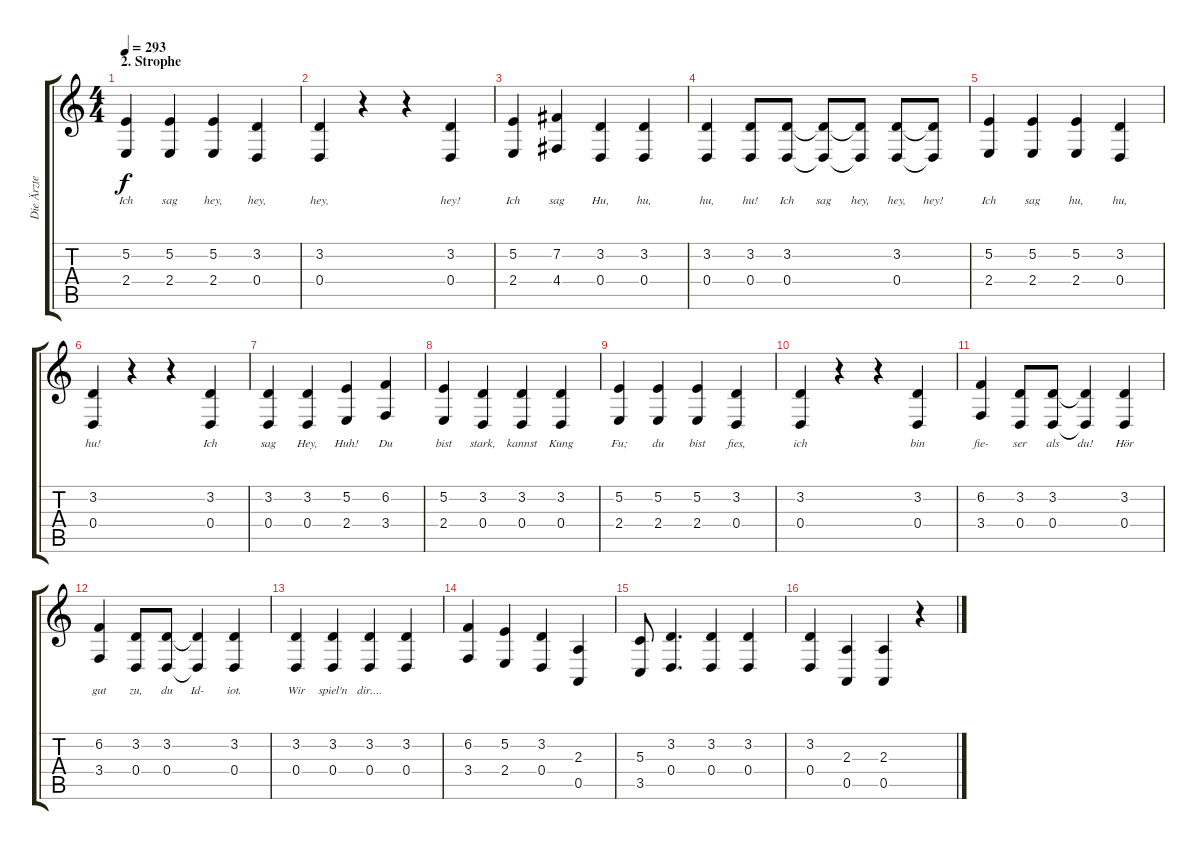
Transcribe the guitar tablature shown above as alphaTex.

\track ("Die Ärzte - Gesang" "Die Ärzte ") {instrument lead6voice}
\staff {score tabs}
\tuning (E4 B3 G3 D3 A2 D2) {hide}
\ts (4 4)
\section ("" "2. Strophe")
\tempo 293
\clef g2
\ks c
(5.2 2.4).4{lyrics (0 "Ich") lyrics (1 "") lyrics (2 "") lyrics (3 "") lyrics (4 "") dy f} (5.2 2.4).4{lyrics (0 "sag") lyrics (1 "") lyrics (2 "") lyrics (3 "") lyrics (4 "")} (5.2 2.4).4{lyrics (0 "hey,") lyrics (1 "") lyrics (2 "") lyrics (3 "") lyrics (4 "")} (3.2 0.4).4{lyrics (0 "hey,") lyrics (1 "") lyrics (2 "") lyrics (3 "") lyrics (4 "")} |
(3.2 0.4).4{lyrics (0 "hey,") lyrics (1 "") lyrics (2 "") lyrics (3 "") lyrics (4 "")} r.4 r.4 (3.2 0.4).4{lyrics (0 "hey!") lyrics (1 "") lyrics (2 "") lyrics (3 "") lyrics (4 "")} |
(5.2 2.4).4{lyrics (0 "Ich") lyrics (1 "") lyrics (2 "") lyrics (3 "") lyrics (4 "")} (7.2 4.4).4{lyrics (0 "sag") lyrics (1 "") lyrics (2 "") lyrics (3 "") lyrics (4 "")} (3.2 0.4).4{lyrics (0 "Hu,") lyrics (1 "") lyrics (2 "") lyrics (3 "") lyrics (4 "")} (3.2 0.4).4{lyrics (0 "hu,") lyrics (1 "") lyrics (2 "") lyrics (3 "") lyrics (4 "")} |
(3.2 0.4).4{lyrics (0 "hu,") lyrics (1 "") lyrics (2 "") lyrics (3 "") lyrics (4 "")} (3.2 0.4).8{lyrics (0 "hu!") lyrics (1 "") lyrics (2 "") lyrics (3 "") lyrics (4 "")} (3.2 0.4).8{lyrics (0 "Ich") lyrics (1 "") lyrics (2 "") lyrics (3 "") lyrics (4 "")} (3.2{t} 0.4{t}).8{lyrics (0 "sag") lyrics (1 "") lyrics (2 "") lyrics (3 "") lyrics (4 "")} (3.2{t} 0.4{t}).8{lyrics (0 "hey,") lyrics (1 "") lyrics (2 "") lyrics (3 "") lyrics (4 "")} (3.2 0.4).8{lyrics (0 "hey,") lyrics (1 "") lyrics (2 "") lyrics (3 "") lyrics (4 "")} (3.2{t} 0.4{t}).8{lyrics (0 "hey!") lyrics (1 "") lyrics (2 "") lyrics (3 "") lyrics (4 "")} |
(5.2 2.4).4{lyrics (0 "Ich") lyrics (1 "") lyrics (2 "") lyrics (3 "") lyrics (4 "")} (5.2 2.4).4{lyrics (0 "sag") lyrics (1 "") lyrics (2 "") lyrics (3 "") lyrics (4 "")} (5.2 2.4).4{lyrics (0 "hu,") lyrics (1 "") lyrics (2 "") lyrics (3 "") lyrics (4 "")} (3.2 0.4).4{lyrics (0 "hu,") lyrics (1 "") lyrics (2 "") lyrics (3 "") lyrics (4 "")} |
(3.2 0.4).4{lyrics (0 "hu!") lyrics (1 "") lyrics (2 "") lyrics (3 "") lyrics (4 "")} r.4 r.4 (3.2 0.4).4{lyrics (0 "Ich") lyrics (1 "") lyrics (2 "") lyrics (3 "") lyrics (4 "")} |
(3.2 0.4).4{lyrics (0 "sag") lyrics (1 "") lyrics (2 "") lyrics (3 "") lyrics (4 "")} (3.2 0.4).4{lyrics (0 "Hey,") lyrics (1 "") lyrics (2 "") lyrics (3 "") lyrics (4 "")} (5.2 2.4).4{lyrics (0 "Huh!") lyrics (1 "") lyrics (2 "") lyrics (3 "") lyrics (4 "")} (6.2 3.4).4{lyrics (0 "Du") lyrics (1 "") lyrics (2 "") lyrics (3 "") lyrics (4 "")} |
(5.2 2.4).4{lyrics (0 "bist") lyrics (1 "") lyrics (2 "") lyrics (3 "") lyrics (4 "")} (3.2 0.4).4{lyrics (0 "stark,") lyrics (1 "") lyrics (2 "") lyrics (3 "") lyrics (4 "")} (3.2 0.4).4{lyrics (0 "kannst") lyrics (1 "") lyrics (2 "") lyrics (3 "") lyrics (4 "")} (3.2 0.4).4{lyrics (0 "Kung") lyrics (1 "") lyrics (2 "") lyrics (3 "") lyrics (4 "")} |
(5.2 2.4).4{lyrics (0 "Fu;") lyrics (1 "") lyrics (2 "") lyrics (3 "") lyrics (4 "")} (5.2 2.4).4{lyrics (0 "du") lyrics (1 "") lyrics (2 "") lyrics (3 "") lyrics (4 "")} (5.2 2.4).4{lyrics (0 "bist") lyrics (1 "") lyrics (2 "") lyrics (3 "") lyrics (4 "")} (3.2 0.4).4{lyrics (0 "fies,") lyrics (1 "") lyrics (2 "") lyrics (3 "") lyrics (4 "")} |
(3.2 0.4).4{lyrics (0 "ich") lyrics (1 "") lyrics (2 "") lyrics (3 "") lyrics (4 "")} r.4 r.4 (3.2 0.4).4{lyrics (0 "bin") lyrics (1 "") lyrics (2 "") lyrics (3 "") lyrics (4 "")} |
(6.2 3.4).4{lyrics (0 "fie-") lyrics (1 "") lyrics (2 "") lyrics (3 "") lyrics (4 "")} (3.2 0.4).8{lyrics (0 "ser") lyrics (1 "") lyrics (2 "") lyrics (3 "") lyrics (4 "")} (3.2 0.4).8{lyrics (0 "als") lyrics (1 "") lyrics (2 "") lyrics (3 "") lyrics (4 "")} (3.2{t} 0.4{t}).4{lyrics (0 "du!") lyrics (1 "") lyrics (2 "") lyrics (3 "") lyrics (4 "")} (3.2 0.4).4{lyrics (0 "Hör") lyrics (1 "") lyrics (2 "") lyrics (3 "") lyrics (4 "")} |
(6.2 3.4).4{lyrics (0 "gut") lyrics (1 "") lyrics (2 "") lyrics (3 "") lyrics (4 "")} (3.2 0.4).8{lyrics (0 "zu,") lyrics (1 "") lyrics (2 "") lyrics (3 "") lyrics (4 "")} (3.2 0.4).8{lyrics (0 "du") lyrics (1 "") lyrics (2 "") lyrics (3 "") lyrics (4 "")} (3.2{t} 0.4{t}).4{lyrics (0 "Id-") lyrics (1 "") lyrics (2 "") lyrics (3 "") lyrics (4 "")} (3.2 0.4).4{lyrics (0 "iot.") lyrics (1 "") lyrics (2 "") lyrics (3 "") lyrics (4 "")} |
(3.2 0.4).4{lyrics (0 "Wir") lyrics (1 "") lyrics (2 "") lyrics (3 "") lyrics (4 "")} (3.2 0.4).4{lyrics (0 "spiel'n") lyrics (1 "") lyrics (2 "") lyrics (3 "") lyrics (4 "")} (3.2 0.4).4{lyrics (0 "dir....") lyrics (1 "") lyrics (2 "") lyrics (3 "") lyrics (4 "")} (3.2 0.4).4{lyrics (0 "") lyrics (1 "") lyrics (2 "") lyrics (3 "") lyrics (4 "")} |
(6.2 3.4).4{lyrics (0 "") lyrics (1 "") lyrics (2 "") lyrics (3 "") lyrics (4 "")} (5.2 2.4).4{lyrics (0 "") lyrics (1 "") lyrics (2 "") lyrics (3 "") lyrics (4 "")} (3.2 0.4).4{lyrics (0 "") lyrics (1 "") lyrics (2 "") lyrics (3 "") lyrics (4 "")} (2.3 0.5).4 |
(5.3 3.5).8 (3.2 0.4).4{d} (3.2 0.4).4 (3.2 0.4).4 |
(3.2 0.4).4 (2.3 0.5).4 (2.3 0.5).4 r.4
